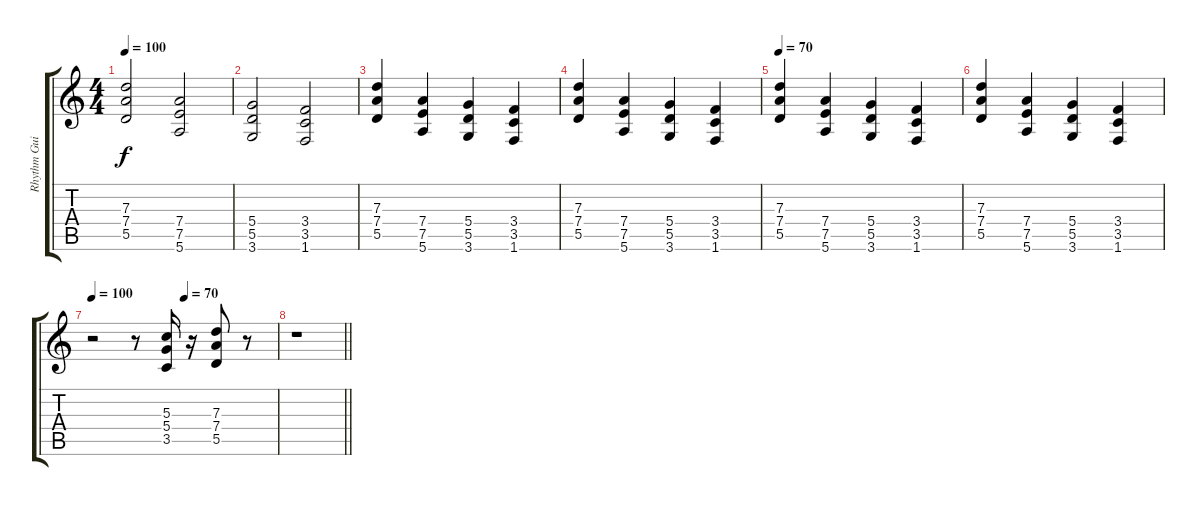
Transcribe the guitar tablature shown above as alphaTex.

\track ("Rhythm Guitar I - Distortion" "Rhythm Gui") {instrument distortionguitar}
\staff {score tabs}
\tuning (E4 B3 G3 D3 A2 E2) {hide}
\ts (4 4)
\tempo 100
\clef g2
\ks c
(7.3 7.4 5.5).2{dy f} (7.4 7.5 5.6).2 |
(5.4 5.5 3.6).2 (3.4 3.5 1.6).2 |
(7.3 7.4 5.5).4 (7.4 7.5 5.6).4 (5.4 5.5 3.6).4 (3.4 3.5 1.6).4 |
(7.3 7.4 5.5).4 (7.4 7.5 5.6).4 (5.4 5.5 3.6).4 (3.4 3.5 1.6).4 |
\tempo 70
(7.3 7.4 5.5).4 (7.4 7.5 5.6).4 (5.4 5.5 3.6).4 (3.4 3.5 1.6).4 |
(7.3 7.4 5.5).4 (7.4 7.5 5.6).4 (5.4 5.5 3.6).4 (3.4 3.5 1.6).4 |
\tempo 100
\tempo (70 0.5)
r.2 r.8 (5.3 5.4 3.5).16 r.16 (7.3 7.4 5.5).8 r.8 |
\barLineRight lightlight
r.1
